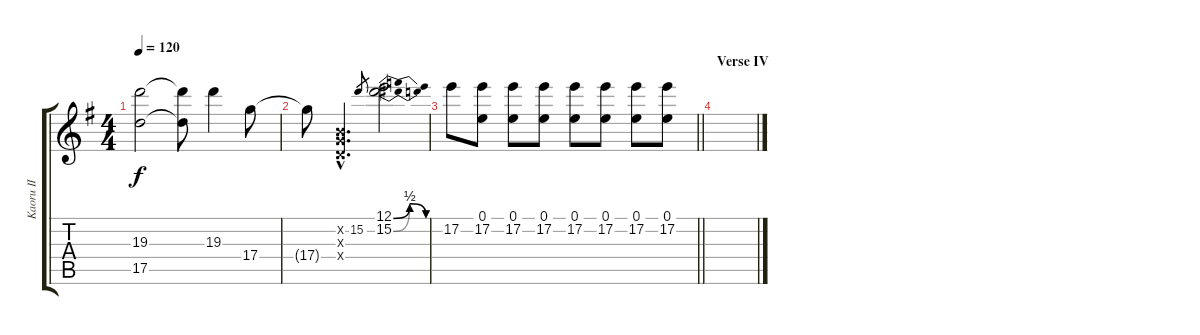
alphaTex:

\track ("Kaoru II" "Kaoru II") {instrument distortionguitar}
\staff {score tabs}
\tuning (E4 B3 G3 D3 A2 E2) {hide}
\ts (4 4)
\tempo 120
\clef g2
\ks g
(19.3{t} 17.5{t}).2{dy f} (19.3{t} 17.5{t}).8 19.3.4 17.4.8 |
17.4{t}.8 (0.2{hac x} 0.3{hac x} 0.4{hac x}).4{d} 15.2.8{gr} (12.1{be (bendrelease 0 0 30 2 30 2 60 0)} 15.2{be (bendrelease 0 0 30 2 30 2 60 0)}).2 |
\barLineRight lightlight
17.2.8 (0.1 17.2).8 (0.1 17.2).8 (0.1 17.2).8 (0.1 17.2).8 (0.1 17.2).8 (0.1 17.2).8 (0.1 17.2).8 |
\section ("" "Verse IV")
